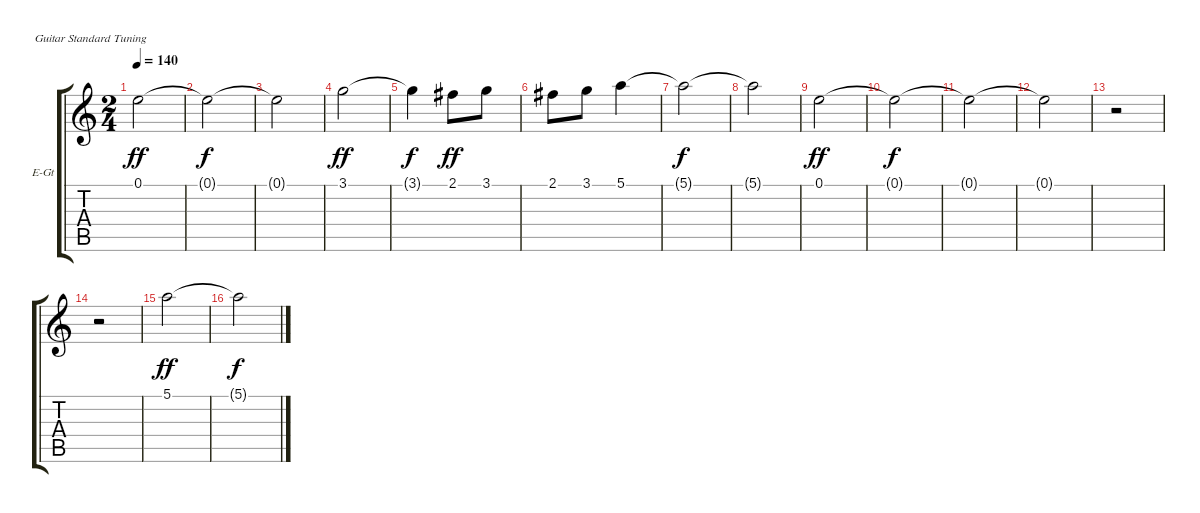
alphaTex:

\bracketExtendMode groupsimilarinstruments
\firstSystemTrackNameOrientation horizontal
\otherSystemsTrackNameOrientation horizontal
\track ("Гитара 4" "E-Gt") {instrument electricguitarjazz}
\staff {score tabs}
\tuning (E4 B3 G3 D3 A2 E2)
\ts (2 4)
\tempo 140
\clef g2
\ks c
0.1.2{dy ff} |
0.1{t}.2{dy f} |
0.1{t}.2 |
3.1.2{dy ff} |
3.1{t}.4{dy f} 2.1.8{dy ff} 3.1.8 |
2.1.8 3.1.8 5.1.4 |
5.1{t}.2{dy f} |
5.1{t}.2 |
0.1.2{dy ff} |
0.1{t}.2{dy f} |
0.1{t}.2 |
0.1{t}.2 |
r.2 |
r.2 |
5.1.2{dy ff} |
5.1{t}.2{dy f}
